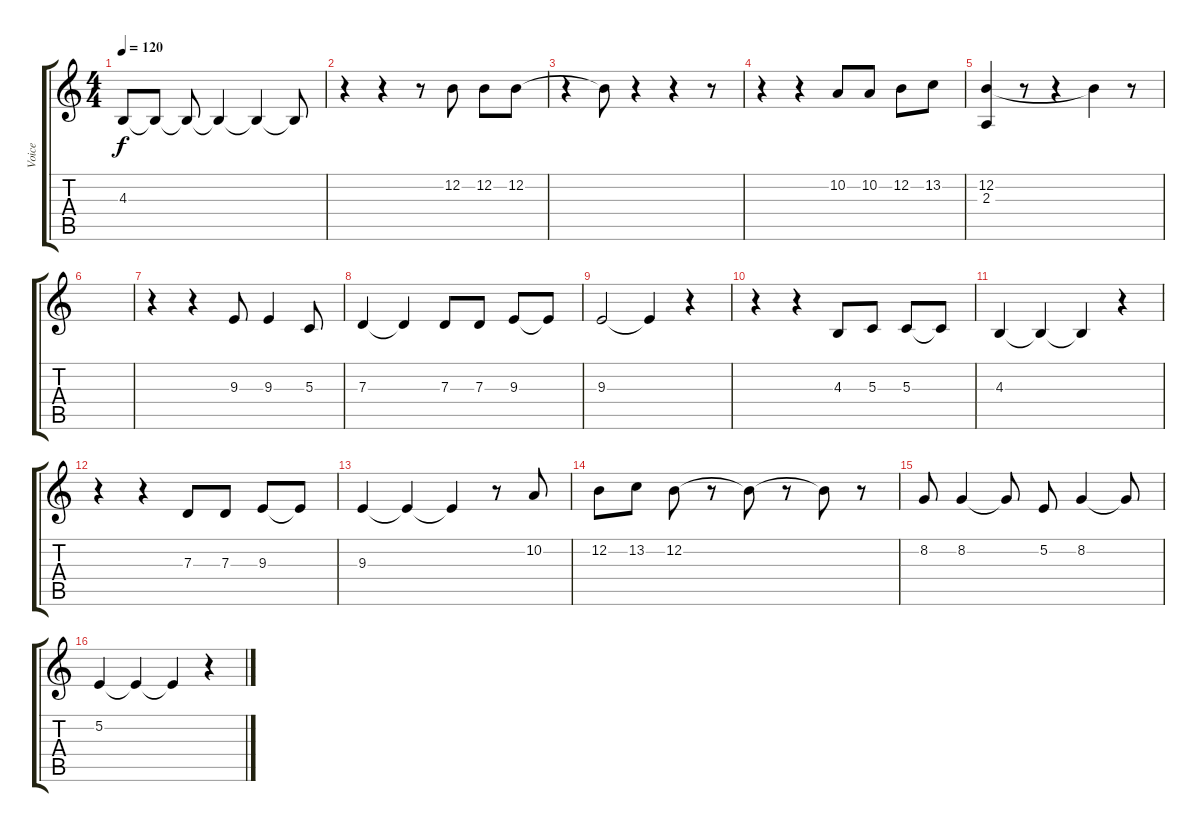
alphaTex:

\track ("Voice" "Voice") {instrument flute}
\staff {score tabs}
\tuning (E4 B3 G3 D3 A2 E2) {hide}
\ts (4 4)
\tempo 120
\clef g2
\ks c
4.3.8{dy f} 4.3{t}.8 4.3{t}.8 4.3{t}.4 4.3{t}.4 4.3{t}.8 |
r.4 r.4 r.8 12.2.8 12.2.8 12.2.8 |
r.4 12.2{t}.8 r.4 r.4 r.8 |
r.4 r.4 10.2.8 10.2.8 12.2.8 13.2.8 |
(12.2 2.3).4 r.8 r.4 12.2{t}.4 r.8 |
|
r.4 r.4 9.3.8 9.3.4 5.3.8 |
7.3.4 7.3{t}.4 7.3.8 7.3.8 9.3.8 9.3{t}.8 |
9.3.2 9.3{t}.4 r.4 |
r.4 r.4 4.3.8 5.3.8 5.3.8 5.3{t}.8 |
4.3.4 4.3{t}.4 4.3{t}.4 r.4 |
r.4 r.4 7.3.8 7.3.8 9.3.8 9.3{t}.8 |
9.3.4 9.3{t}.4 9.3{t}.4 r.8 10.2.8 |
12.2.8 13.2.8 12.2.8 r.8 12.2{t}.8 r.8 12.2{t}.8 r.8 |
8.2.8 8.2.4 8.2{t}.8 5.2.8 8.2.4 8.2{t}.8 |
5.2.4 5.2{t}.4 5.2{t}.4 r.4
